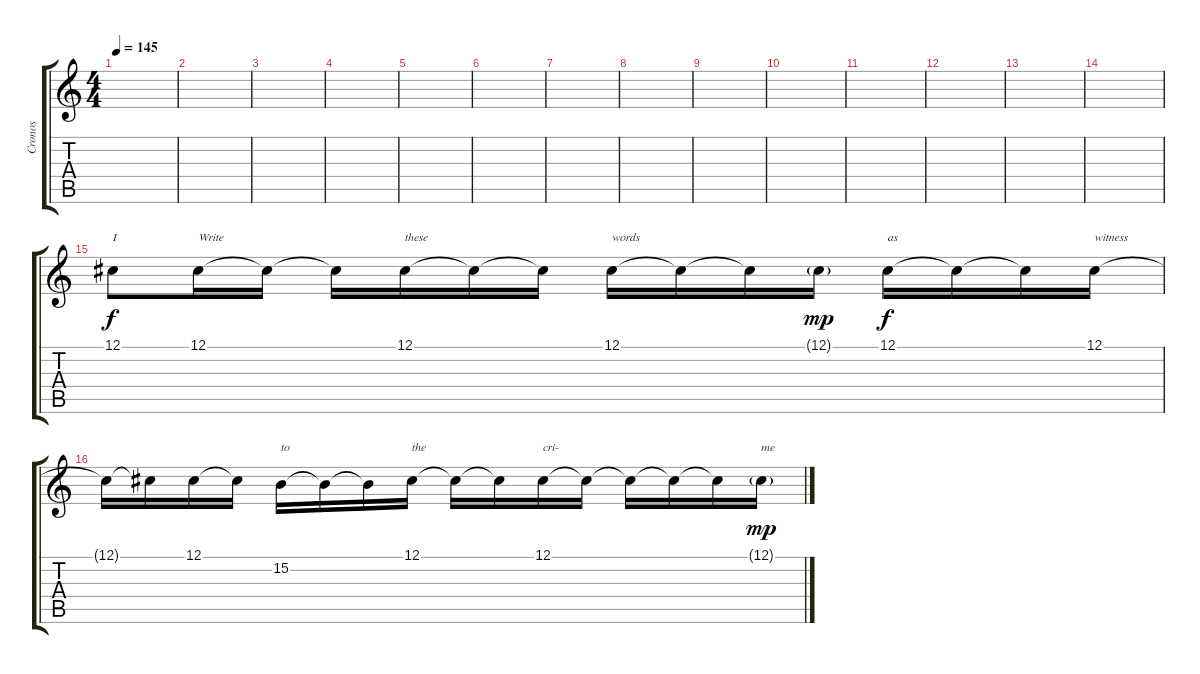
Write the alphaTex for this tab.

\track ("Cronos" "Cronos") {instrument lead6voice}
\staff {score tabs}
\tuning (Db4 Ab3 E3 B2 Gb2 Db2) {hide}
\ts (4 4)
\tempo 145
\clef g2
\ks c
|
|
|
|
|
|
|
|
|
|
|
|
|
|
12.1.8{txt "I"} 12.1.16{txt "Write"} 12.1{t}.16 12.1{t}.16 12.1.16{txt "these"} 12.1{t}.16 12.1{t}.16 12.1.16{txt "words"} 12.1{t}.16 12.1{t}.16 12.1{g}.16{dy mp} 12.1.16{txt "as" dy f} 12.1{t}.16 12.1{t}.16 12.1.16{txt "witness"} |
12.1{t}.16 12.1{t}.16 12.1.16 12.1{t}.16 15.2.16{txt "to"} 15.2{t}.16 15.2{t}.16 12.1.16{txt "the"} 12.1{t}.16 12.1{t}.16 12.1.16{txt "cri-"} 12.1{t}.16 12.1{t}.16 12.1{t}.16 12.1{t}.16 12.1{g}.16{txt "me" dy mp}
